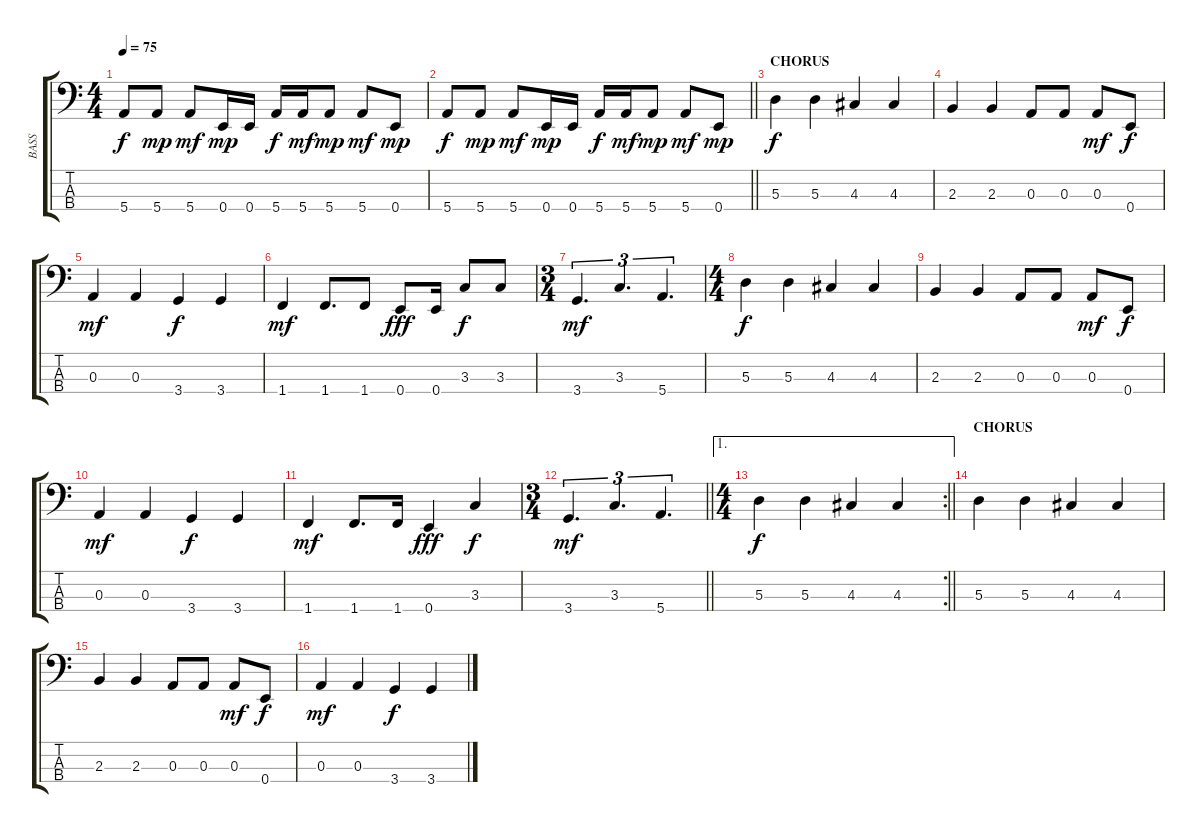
\track ("BASS" "BASS") {instrument fretlessbass}
\staff {score tabs}
\tuning (G2 D2 A1 E1) {hide}
\ts (4 4)
\tempo 75
\clef f4
\ks c
5.4.8{dy f} 5.4.8{dy mp} 5.4.8{dy mf} 0.4.16{dy mp} 0.4.16 5.4.16{dy f} 5.4.16{dy mf} 5.4.8{dy mp} 5.4.8{dy mf} 0.4.8{dy mp} |
\barLineRight lightlight
5.4.8{dy f} 5.4.8{dy mp} 5.4.8{dy mf} 0.4.16{dy mp} 0.4.16 5.4.16{dy f} 5.4.16{dy mf} 5.4.8{dy mp} 5.4.8{dy mf} 0.4.8{dy mp} |
\section ("" "CHORUS")
5.3.4{dy f} 5.3.4 4.3.4 4.3.4 |
2.3.4 2.3.4 0.3.8 0.3.8 0.3.8{dy mf} 0.4.8{dy f} |
0.3.4{dy mf} 0.3.4 3.4.4{dy f} 3.4.4 |
1.4.4{dy mf} 1.4.8{d} 1.4.8 0.4.8{dy fff} 0.4.16 3.3.8{dy f} 3.3.8 |
\ts (3 4)
3.4.4{d tu (3 2) dy mf} 3.3.4{d tu (3 2)} 5.4.4{d tu (3 2)} |
\ts (4 4)
5.3.4{dy f} 5.3.4 4.3.4 4.3.4 |
2.3.4 2.3.4 0.3.8 0.3.8 0.3.8{dy mf} 0.4.8{dy f} |
0.3.4{dy mf} 0.3.4 3.4.4{dy f} 3.4.4 |
1.4.4{dy mf} 1.4.8{d} 1.4.16 0.4.4{dy fff} 3.3.4{dy f} |
\ts (3 4)
\barLineRight lightlight
3.4.4{d tu (3 2) dy mf} 3.3.4{d tu (3 2)} 5.4.4{d tu (3 2)} |
\ae 1
\rc 2
\ts (4 4)
\barLineRight lightlight
5.3.4{dy f} 5.3.4 4.3.4 4.3.4 |
\section ("" "CHORUS")
5.3.4 5.3.4 4.3.4 4.3.4 |
2.3.4 2.3.4 0.3.8 0.3.8 0.3.8{dy mf} 0.4.8{dy f} |
0.3.4{dy mf} 0.3.4 3.4.4{dy f} 3.4.4
